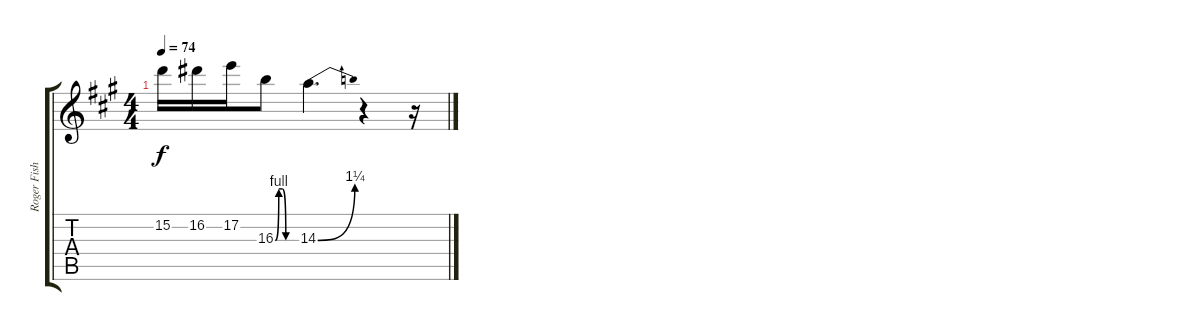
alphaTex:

\track ("Roger Fisher Guitar" "Roger Fish") {instrument distortionguitar}
\staff {score tabs}
\tuning (E4 B3 G3 D3 A2 E2) {hide}
\ts (4 4)
\tempo 74
\clef g2
\ks a
15.2.16{dy f} 16.2.16 17.2.16 16.3{be (custom 0 0 10 4 20 4 30 0 60 0)}.8 14.3{be (bend 0 0 60 5)}.4{d} r.4 r.16
